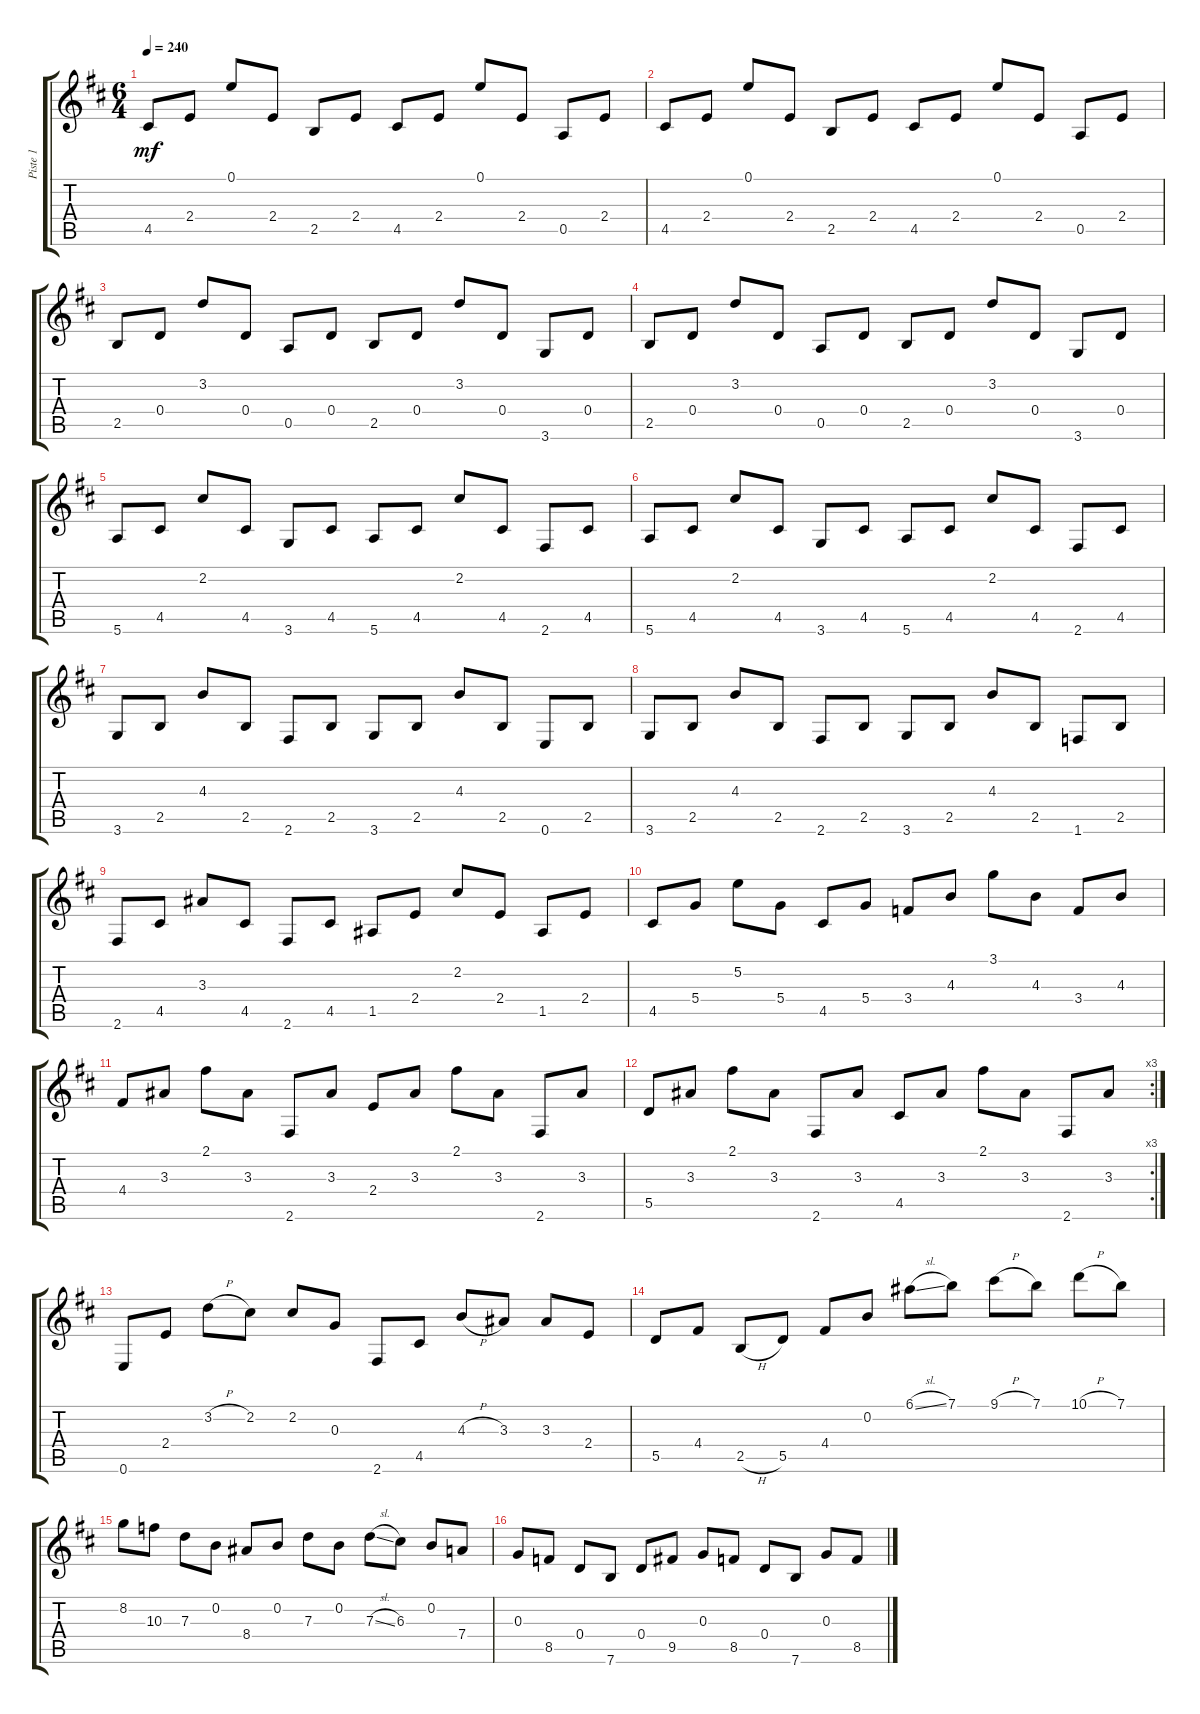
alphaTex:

\track ("Piste 1" "Piste 1") {instrument acousticguitarnylon}
\staff {score tabs}
\tuning (E4 B3 G3 D3 A2 E2) {hide}
\ts (6 4)
\tempo 240
\clef g2
\ks d
4.5.8{dy mf} 2.4.8 0.1.8 2.4.8 2.5.8 2.4.8 4.5.8 2.4.8 0.1.8 2.4.8 0.5.8 2.4.8 |
4.5.8 2.4.8 0.1.8 2.4.8 2.5.8 2.4.8 4.5.8 2.4.8 0.1.8 2.4.8 0.5.8 2.4.8 |
2.5.8 0.4.8 3.2.8 0.4.8 0.5.8 0.4.8 2.5.8 0.4.8 3.2.8 0.4.8 3.6.8 0.4.8 |
2.5.8 0.4.8 3.2.8 0.4.8 0.5.8 0.4.8 2.5.8 0.4.8 3.2.8 0.4.8 3.6.8 0.4.8 |
5.6.8 4.5.8 2.2.8 4.5.8 3.6.8 4.5.8 5.6.8 4.5.8 2.2.8 4.5.8 2.6.8 4.5.8 |
5.6.8 4.5.8 2.2.8 4.5.8 3.6.8 4.5.8 5.6.8 4.5.8 2.2.8 4.5.8 2.6.8 4.5.8 |
3.6.8 2.5.8 4.3.8 2.5.8 2.6.8 2.5.8 3.6.8 2.5.8 4.3.8 2.5.8 0.6.8 2.5.8 |
3.6.8 2.5.8 4.3.8 2.5.8 2.6.8 2.5.8 3.6.8 2.5.8 4.3.8 2.5.8 1.6.8 2.5.8 |
2.6.8 4.5.8 3.3.8 4.5.8 2.6.8 4.5.8 1.5.8 2.4.8 2.2.8 2.4.8 1.5.8 2.4.8 |
4.5.8 5.4.8 5.2.8 5.4.8 4.5.8 5.4.8 3.4.8 4.3.8 3.1.8 4.3.8 3.4.8 4.3.8 |
4.4.8 3.3.8 2.1.8 3.3.8 2.6.8 3.3.8 2.4.8 3.3.8 2.1.8 3.3.8 2.6.8 3.3.8 |
\rc 3
5.5.8 3.3.8 2.1.8 3.3.8 2.6.8 3.3.8 4.5.8 3.3.8 2.1.8 3.3.8 2.6.8 3.3.8 |
0.6.8 2.4.8 3.2{h}.8 2.2.8 2.2.8 0.3.8 2.6.8 4.5.8 4.3{h}.8 3.3.8 3.3.8 2.4.8 |
5.5.8 4.4.8 2.5{h}.8 5.5.8 4.4.8 0.2.8 6.1{sl}.8 7.1.8 9.1{h}.8 7.1.8 10.1{h}.8 7.1.8 |
8.2.8 10.3.8 7.3.8 0.2.8 8.4.8 0.2.8 7.3.8 0.2.8 7.3{sl}.8 6.3.8 0.2.8 7.4.8 |
0.3.8 8.5.8 0.4.8 7.6.8 0.4.8 9.5.8 0.3.8 8.5.8 0.4.8 7.6.8 0.3.8 8.5.8
